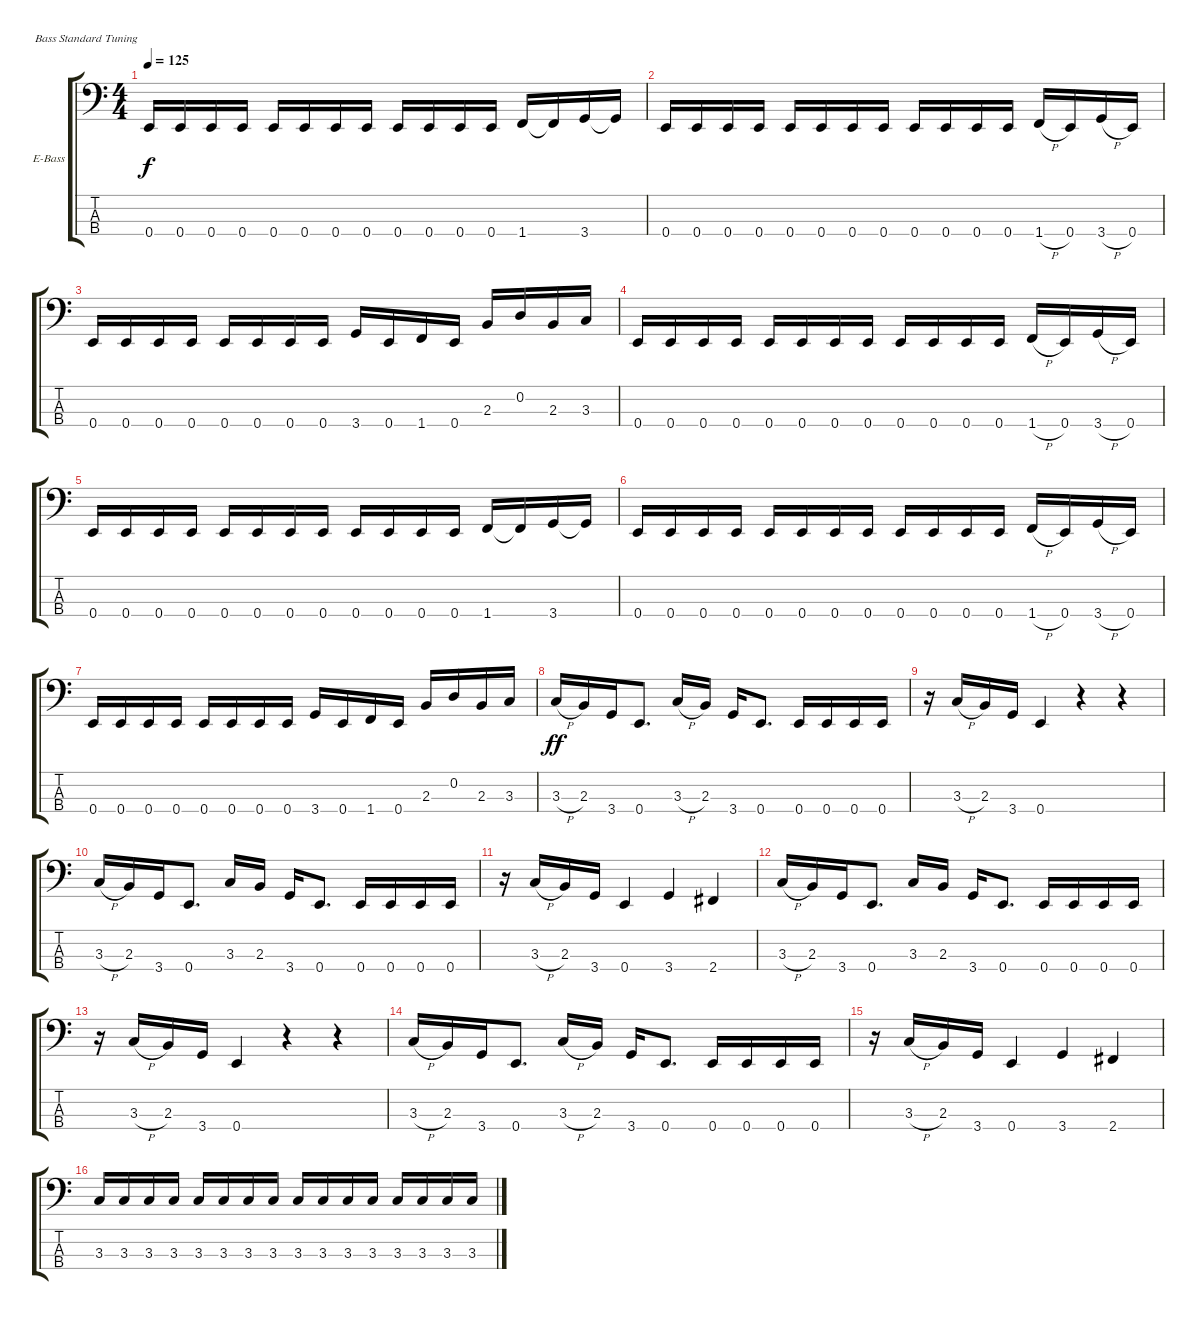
\defaultSystemsLayout 4
\bracketExtendMode groupsimilarinstruments
\firstSystemTrackNameOrientation horizontal
\otherSystemsTrackNameOrientation horizontal
\track ("Jason James" "E-Bass") {instrument electricbassfinger}
\staff {score tabs}
\tuning (G2 D2 A1 E1)
\ts (4 4)
\tempo 125
\clef f4
\scale
0.333333
\ks c
0.4.16{dy f} 0.4.16 0.4.16 0.4.16 0.4.16 0.4.16 0.4.16 0.4.16 0.4.16 0.4.16 0.4.16 0.4.16 1.4.16 1.4{t}.16 3.4.16 3.4{t}.16 |
\scale
0.333333 0.4.16 0.4.16 0.4.16 0.4.16 0.4.16 0.4.16 0.4.16 0.4.16 0.4.16 0.4.16 0.4.16 0.4.16 1.4{h}.16 0.4.16 3.4{h}.16 0.4.16 |
\scale
0.333333 0.4.16 0.4.16 0.4.16 0.4.16 0.4.16 0.4.16 0.4.16 0.4.16 3.4.16 0.4.16 1.4.16 0.4.16 2.3.16 0.2.16 2.3.16 3.3.16 |
\scale
0.333333 0.4.16 0.4.16 0.4.16 0.4.16 0.4.16 0.4.16 0.4.16 0.4.16 0.4.16 0.4.16 0.4.16 0.4.16 1.4{h}.16 0.4.16 3.4{h}.16 0.4.16 |
\scale
0.333333 0.4.16 0.4.16 0.4.16 0.4.16 0.4.16 0.4.16 0.4.16 0.4.16 0.4.16 0.4.16 0.4.16 0.4.16 1.4.16 1.4{t}.16 3.4.16 3.4{t}.16 |
\scale
0.333333 0.4.16 0.4.16 0.4.16 0.4.16 0.4.16 0.4.16 0.4.16 0.4.16 0.4.16 0.4.16 0.4.16 0.4.16 1.4{h}.16 0.4.16 3.4{h}.16 0.4.16 |
\scale
0.333333 0.4.16 0.4.16 0.4.16 0.4.16 0.4.16 0.4.16 0.4.16 0.4.16 3.4.16 0.4.16 1.4.16 0.4.16 2.3.16 0.2.16 2.3.16 3.3.16 |
\scale
0.333333 3.3{h}.16{dy ff} 2.3.16 3.4.16 0.4.8{d} 3.3{h}.16 2.3.16 3.4.16 0.4.8{d} 0.4.16 0.4.16 0.4.16 0.4.16 |
\scale
0.333333 r.16 3.3{h}.16 2.3.16 3.4.16 0.4.4 r.4 r.4 |
\scale
0.333333 3.3{h}.16 2.3.16 3.4.16 0.4.8{d} 3.3.16 2.3.16 3.4.16 0.4.8{d} 0.4.16 0.4.16 0.4.16 0.4.16 |
\scale
0.333333 r.16 3.3{h}.16 2.3.16 3.4.16 0.4.4 3.4.4 2.4.4 |
\scale
0.333333 3.3{h}.16 2.3.16 3.4.16 0.4.8{d} 3.3.16 2.3.16 3.4.16 0.4.8{d} 0.4.16 0.4.16 0.4.16 0.4.16 |
\scale
0.333333 r.16 3.3{h}.16 2.3.16 3.4.16 0.4.4 r.4 r.4 |
\scale
0.333333 3.3{h}.16 2.3.16 3.4.16 0.4.8{d} 3.3{h}.16 2.3.16 3.4.16 0.4.8{d} 0.4.16 0.4.16 0.4.16 0.4.16 |
\scale
0.333333 r.16 3.3{h}.16 2.3.16 3.4.16 0.4.4 3.4.4 2.4.4 |
\scale
0.333333 3.3.16 3.3.16 3.3.16 3.3.16 3.3.16 3.3.16 3.3.16 3.3.16 3.3.16 3.3.16 3.3.16 3.3.16 3.3.16 3.3.16 3.3.16 3.3.16
